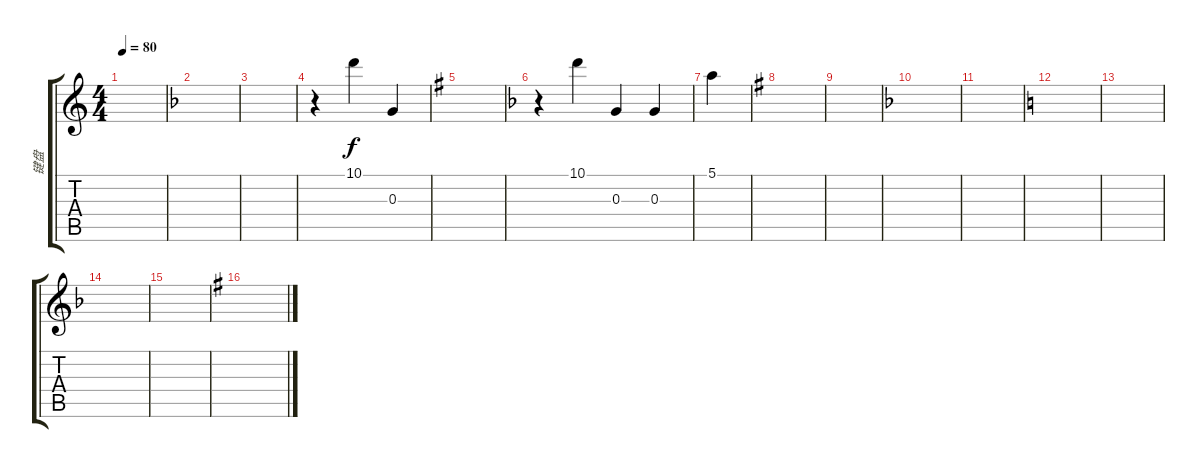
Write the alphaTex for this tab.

\track ("键盘" "键盘") {instrument banjo}
\staff {score tabs}
\tuning (E4 B3 G3 D3 A2 E2) {hide}
\displaytranspose 12
\ts (4 4)
\tempo 80
\clef g2
\ks c
|
\ks f
|
|
r.4 10.1.4 0.3.4 |
\ks g
|
\ks f
r.4 10.1.4 0.3.4 0.3.4 |
5.1.4 |
\ks g
|
|
\ks f
|
|
\ks c
|
|
\ks f
|
|
\ks g
